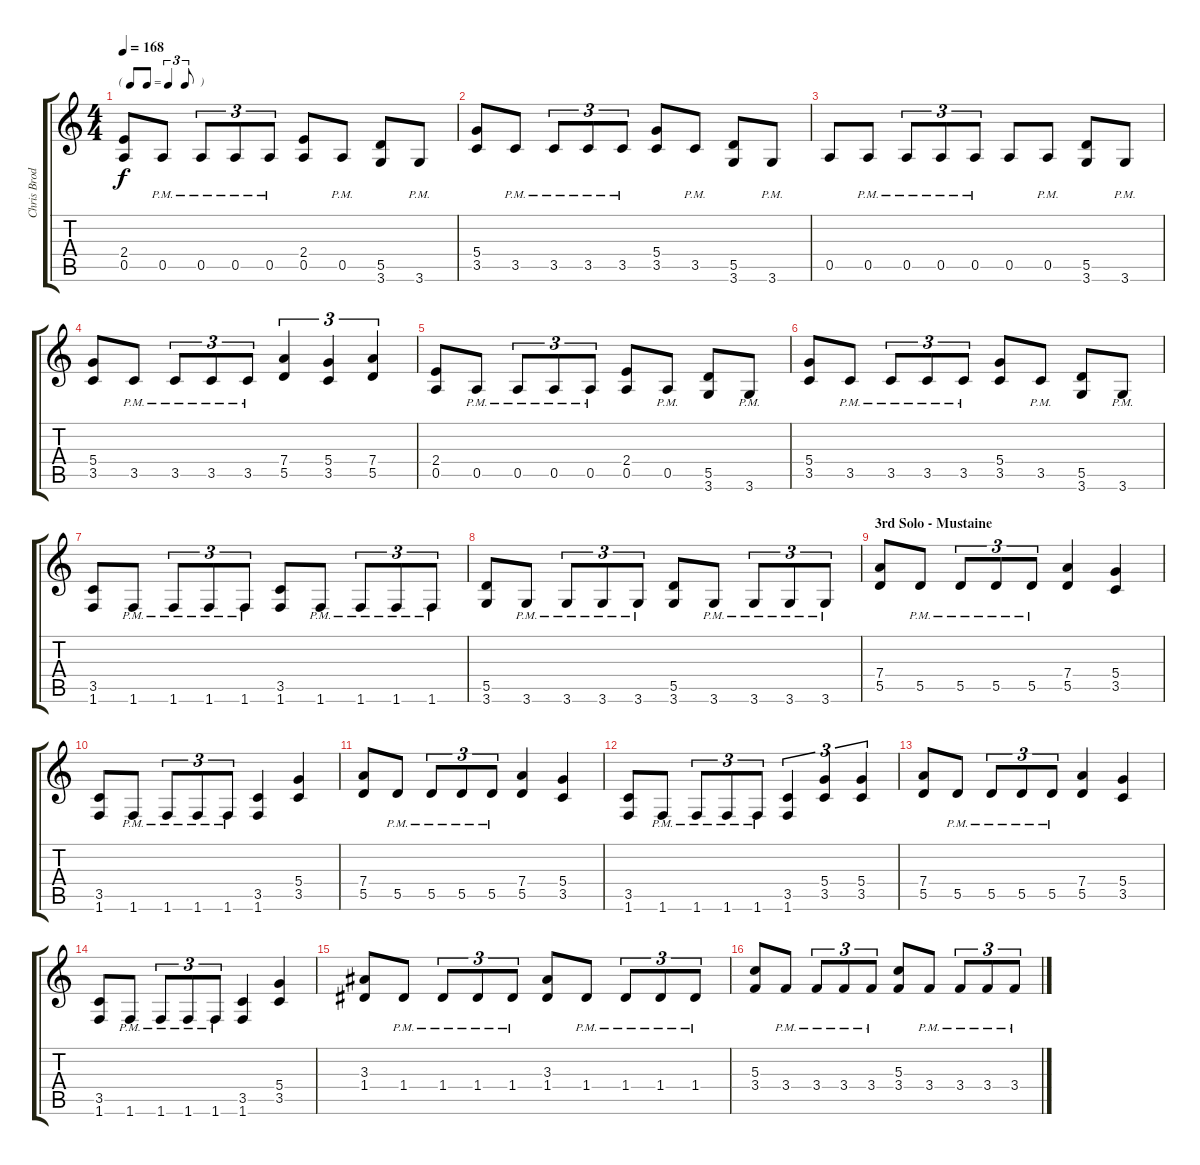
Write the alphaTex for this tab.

\track ("Chris Broderick Rhythm" "Chris Brod") {instrument distortionguitar}
\staff {score tabs}
\tuning (E4 B3 G3 D3 A2 E2) {hide}
\ts (4 4)
\tf triplet8th
\tempo 168
\clef g2
\ks c
(2.4 0.5).8{dy f} 0.5{pm}.8 0.5{pm}.8{tu (3 2)} 0.5{pm}.8{tu (3 2)} 0.5{pm}.8{tu (3 2)} (2.4 0.5).8 0.5{pm}.8 (5.5 3.6).8 3.6{pm}.8 |
(5.4 3.5).8 3.5{pm}.8 3.5{pm}.8{tu (3 2)} 3.5{pm}.8{tu (3 2)} 3.5{pm}.8{tu (3 2)} (5.4 3.5).8 3.5{pm}.8 (5.5 3.6).8 3.6{pm}.8 |
0.5.8 0.5{pm}.8 0.5{pm}.8{tu (3 2)} 0.5{pm}.8{tu (3 2)} 0.5{pm}.8{tu (3 2)} 0.5.8 0.5{pm}.8 (5.5 3.6).8 3.6{pm}.8 |
(5.4 3.5).8 3.5{pm}.8 3.5{pm}.8{tu (3 2)} 3.5{pm}.8{tu (3 2)} 3.5{pm}.8{tu (3 2)} (7.4 5.5).4{tu (3 2)} (5.4 3.5).4{tu (3 2)} (7.4 5.5).4{tu (3 2)} |
(2.4 0.5).8 0.5{pm}.8 0.5{pm}.8{tu (3 2)} 0.5{pm}.8{tu (3 2)} 0.5{pm}.8{tu (3 2)} (2.4 0.5).8 0.5{pm}.8 (5.5 3.6).8 3.6{pm}.8 |
(5.4 3.5).8 3.5{pm}.8 3.5{pm}.8{tu (3 2)} 3.5{pm}.8{tu (3 2)} 3.5{pm}.8{tu (3 2)} (5.4 3.5).8 3.5{pm}.8 (5.5 3.6).8 3.6{pm}.8 |
(3.5 1.6).8 1.6{pm}.8 1.6{pm}.8{tu (3 2)} 1.6{pm}.8{tu (3 2)} 1.6{pm}.8{tu (3 2)} (3.5 1.6).8 1.6{pm}.8 1.6{pm}.8{tu (3 2)} 1.6{pm}.8{tu (3 2)} 1.6{pm}.8{tu (3 2)} |
(5.5 3.6).8 3.6{pm}.8 3.6{pm}.8{tu (3 2)} 3.6{pm}.8{tu (3 2)} 3.6{pm}.8{tu (3 2)} (5.5 3.6).8 3.6{pm}.8 3.6{pm}.8{tu (3 2)} 3.6{pm}.8{tu (3 2)} 3.6{pm}.8{tu (3 2)} |
\section ("" "3rd Solo - Mustaine")
(7.4 5.5).8 5.5{pm}.8 5.5{pm}.8{tu (3 2)} 5.5{pm}.8{tu (3 2)} 5.5{pm}.8{tu (3 2)} (7.4 5.5).4 (5.4 3.5).4 |
(3.5 1.6).8 1.6{pm}.8 1.6{pm}.8{tu (3 2)} 1.6{pm}.8{tu (3 2)} 1.6{pm}.8{tu (3 2)} (3.5 1.6).4 (5.4 3.5).4 |
(7.4 5.5).8 5.5{pm}.8 5.5{pm}.8{tu (3 2)} 5.5{pm}.8{tu (3 2)} 5.5{pm}.8{tu (3 2)} (7.4 5.5).4 (5.4 3.5).4 |
(3.5 1.6).8 1.6{pm}.8 1.6{pm}.8{tu (3 2)} 1.6{pm}.8{tu (3 2)} 1.6{pm}.8{tu (3 2)} (3.5 1.6).4{tu (3 2)} (5.4 3.5).4{tu (3 2)} (5.4 3.5).4{tu (3 2)} |
(7.4 5.5).8 5.5{pm}.8 5.5{pm}.8{tu (3 2)} 5.5{pm}.8{tu (3 2)} 5.5{pm}.8{tu (3 2)} (7.4 5.5).4 (5.4 3.5).4 |
(3.5 1.6).8 1.6{pm}.8 1.6{pm}.8{tu (3 2)} 1.6{pm}.8{tu (3 2)} 1.6{pm}.8{tu (3 2)} (3.5 1.6).4 (5.4 3.5).4 |
(3.3 1.4).8 1.4{pm}.8 1.4{pm}.8{tu (3 2)} 1.4{pm}.8{tu (3 2)} 1.4{pm}.8{tu (3 2)} (3.3 1.4).8 1.4{pm}.8 1.4{pm}.8{tu (3 2)} 1.4{pm}.8{tu (3 2)} 1.4{pm}.8{tu (3 2)} |
(5.3 3.4).8 3.4{pm}.8 3.4{pm}.8{tu (3 2)} 3.4{pm}.8{tu (3 2)} 3.4{pm}.8{tu (3 2)} (5.3 3.4).8 3.4{pm}.8 3.4{pm}.8{tu (3 2)} 3.4{pm}.8{tu (3 2)} 3.4{pm}.8{tu (3 2)}
